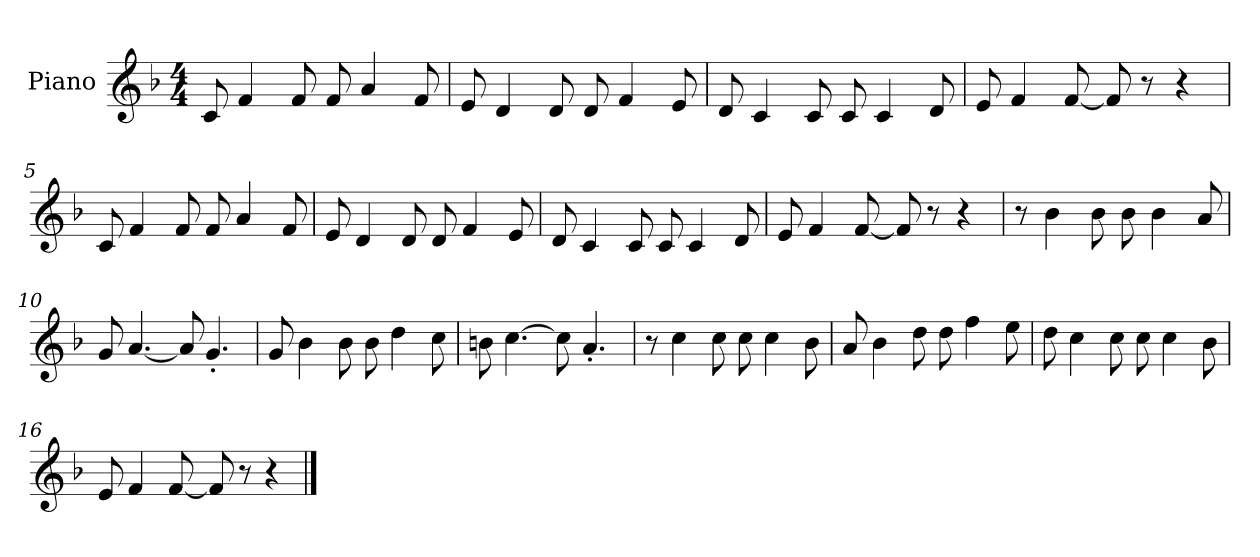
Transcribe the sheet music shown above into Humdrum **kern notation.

**kern
*part1
*staff1
*I"Piano
*I'P-no
*clefG2
*k[b-]
*M4/4
*MM90
=1
8c/
4f/
8f/
8f/
4a/
8f/
=2
8e/
4d/
8d/
8d/
4f/
8e/
=3
8d/
4c/
8c/
8c/
4c/
8d/
=4
8e/
4f/
[8f/
8f/]
8r
4r
!!LO:LB:g=z
=5
8c/
4f/
8f/
8f/
4a/
8f/
=6
8e/
4d/
8d/
8d/
4f/
8e/
=7
8d/
4c/
8c/
8c/
4c/
8d/
=8
8e/
4f/
[8f/
8f/]
8r
4r
=9
8r
4b-\
8b-\
8b-\
4b-\
8a/
!!LO:LB:g=z
=10
8g/
[4.a/
8a/]
4.g'/
=11
8g/
4b-\
8b-\
8b-\
4dd\
8cc\
=12
8bn\
[4.cc\
8cc\]
4.a'/
=13
8r
4cc\
8cc\
8cc\
4cc\
8b-\
=14
8a/
4b-\
8dd\
8dd\
4ff\
8ee\
=15
8dd\
4cc\
8cc\
8cc\
4cc\
8b-\
!!LO:LB:g=z
=16
8e/
4f/
[8f/
8f/]
8r
4r
==
*-
